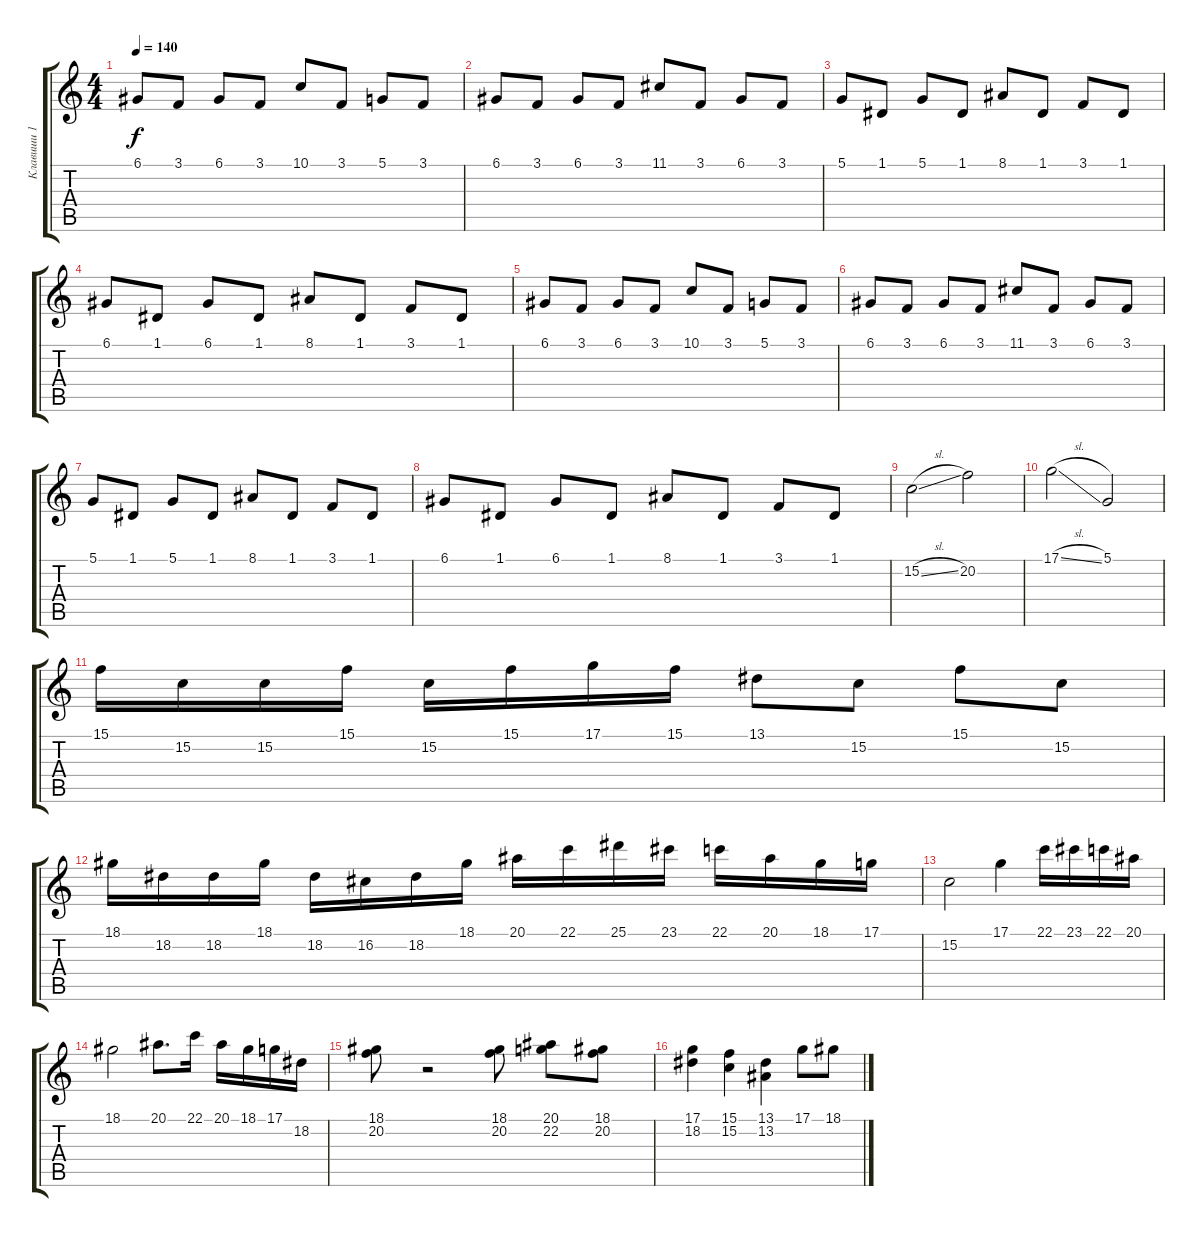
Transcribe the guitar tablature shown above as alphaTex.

\track ("Клавиши 1" "Клавиши 1") {instrument musicbox}
\staff {score tabs}
\tuning (D4 A3 F3 C3 G2 D2) {hide}
\ts (4 4)
\tempo 140
\clef g2
\ks c
6.1.8{dy f volume 13 instrument musicbox} 3.1.8 6.1.8 3.1.8 10.1.8 3.1.8 5.1.8 3.1.8 |
6.1.8 3.1.8 6.1.8 3.1.8 11.1.8 3.1.8 6.1.8 3.1.8 |
5.1.8 1.1.8 5.1.8 1.1.8 8.1.8 1.1.8 3.1.8 1.1.8 |
6.1.8 1.1.8 6.1.8 1.1.8 8.1.8 1.1.8 3.1.8 1.1.8 |
6.1.8 3.1.8 6.1.8 3.1.8 10.1.8 3.1.8 5.1.8 3.1.8 |
6.1.8 3.1.8 6.1.8 3.1.8 11.1.8 3.1.8 6.1.8 3.1.8 |
5.1.8 1.1.8 5.1.8 1.1.8 8.1.8 1.1.8 3.1.8 1.1.8 |
6.1.8 1.1.8 6.1.8 1.1.8 8.1.8 1.1.8 3.1.8 1.1.8 |
15.2{sl}.2{instrument lead1square} 20.2.2 |
17.1{sl}.2 5.1.2 |
15.1.16 15.2.16 15.2.16 15.1.16 15.2.16 15.1.16 17.1.16 15.1.16 13.1.8 15.2.8 15.1.8 15.2.8 |
18.1.16 18.2.16 18.2.16 18.1.16 18.2.16 16.2.16 18.2.16 18.1.16 20.1.16 22.1.16 25.1.16 23.1.16 22.1.16 20.1.16 18.1.16 17.1.16 |
15.2.2 17.1.4 22.1.16 23.1.16 22.1.16 20.1.16 |
18.1.2 20.1.8{d} 22.1.16 20.1.16 18.1.16 17.1.16 18.2.16 |
(18.1 20.2).8 r.2 (18.1 20.2).8 (20.1 22.2).8 (18.1 20.2).8 |
(17.1 18.2).4 (15.1 15.2).4 (13.1 13.2).4 17.1.8 18.1.8
